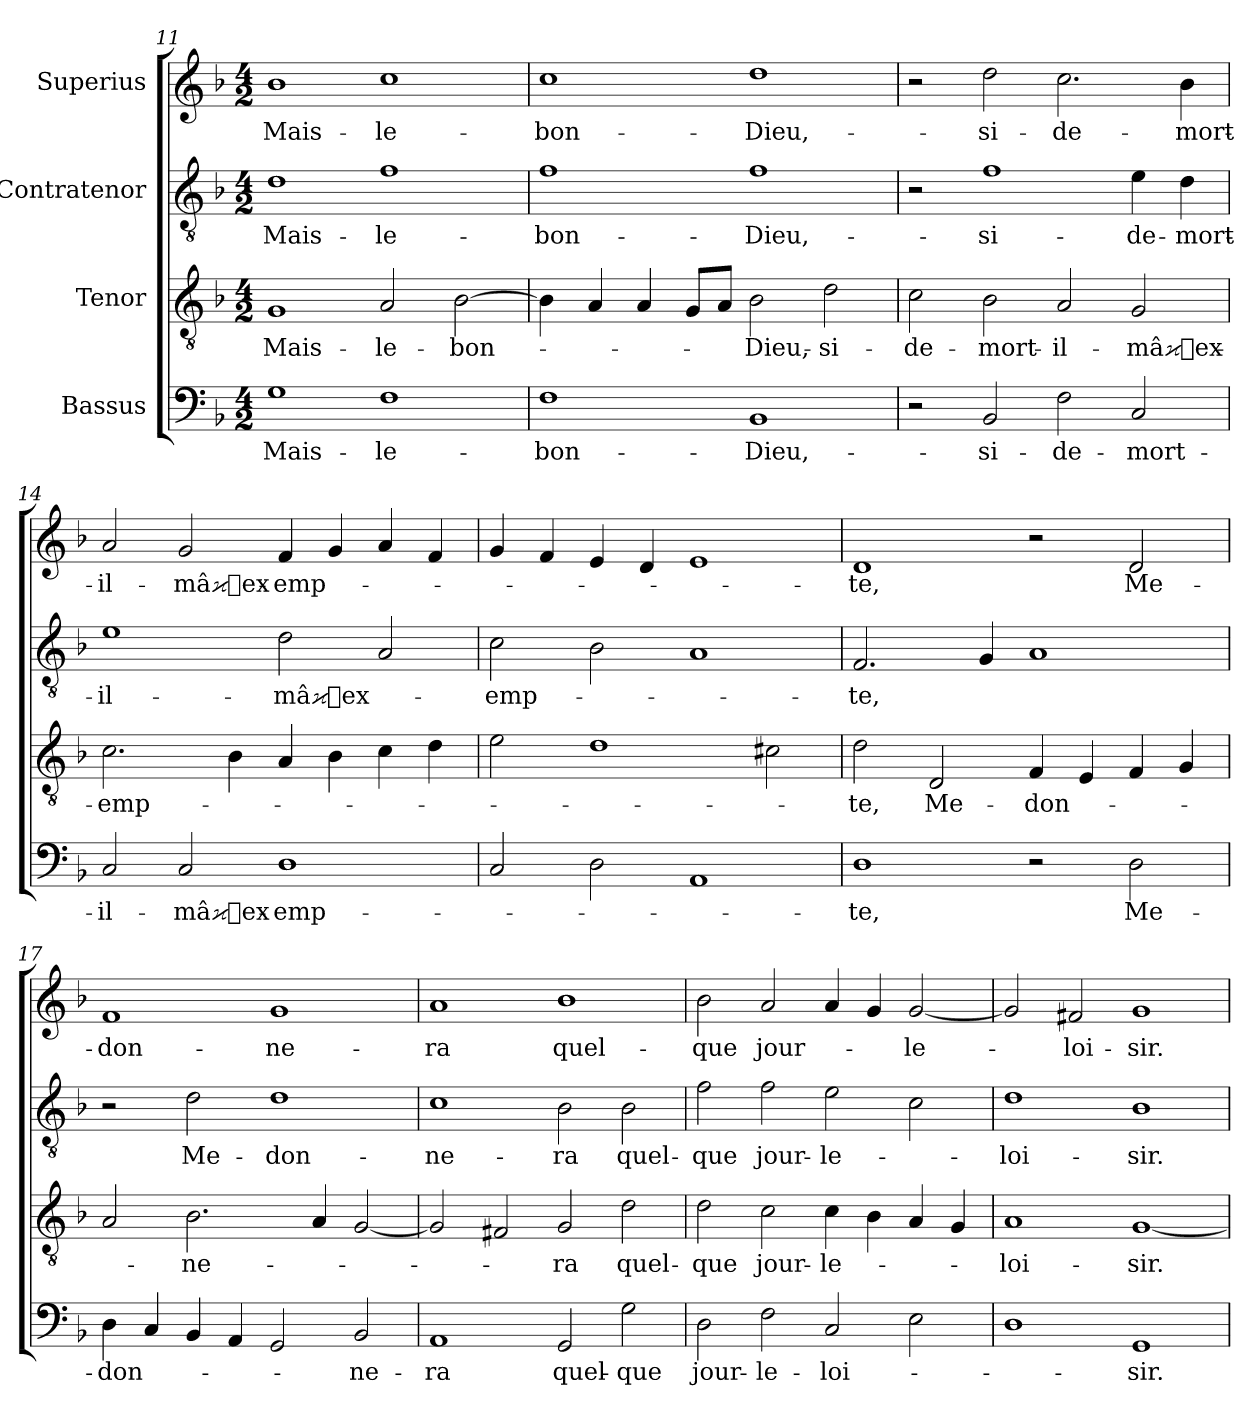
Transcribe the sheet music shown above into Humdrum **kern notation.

**kern	**text	**kern	**text	**kern	**text	**kern	**text
*part4	*part4	*part3	*part3	*part2	*part2	*part1	*part1
*staff4	*staff4	*staff3	*staff3	*staff2	*staff2	*staff1	*staff1
*I"Bassus	*	*I"Tenor	*	*I"Contratenor	*	*I"Superius	*
*clefF4	*	*clefGv2	*	*clefGv2	*	*clefG2	*
*k[b-]	*	*k[b-]	*	*k[b-]	*	*k[b-]	*
*M4/2	*	*M4/2	*	*M4/2	*	*M4/2	*
=11	=11	=11	=11	=11	=11	=11	=11
1G\	Mais-	1G/	Mais-	1d\	Mais-	1b-\	Mais-
1F\	le-	2A/	le-	1f\	le-	1cc\	le-
.	.	[2B-\	bon-	.	.	.	.
=12	=12	=12	=12	=12	=12	=12	=12
1F\	bon-	4B-\]	.	1f\	bon-	1cc\	bon-
.	.	4A/	.	.	.	.	.
.	.	4A/	.	.	.	.	.
.	.	8G/L	.	.	.	.	.
.	.	8A/J	.	.	.	.	.
1BB-/	Dieu,-	2B-\	Dieu,-	1f\	Dieu,-	1dd\	Dieu,-
.	.	2d\	si-	.	.	.	.
=13	=13	=13	=13	=13	=13	=13	=13
2r	.	2c\	de-	2r	.	2r	.
2BB-/	si-	2B-\	mort-	1f\	si-	2dd\	si-
2F\	de-	2A/	il-	.	.	2.cc\	de-
2C/	mort-	2G/	mâex-	4e\	de-	.	.
.	.	.	.	4d\	mort-	4b-\	mort-
=14	=14	=14	=14	=14	=14	=14	=14
2C/	il-	2.c\	-emp-	1e\	il-	2a/	il-
2C/	mâex-	.	.	.	.	2g/	mâex-
.	.	4B-\	.	.	.	.	.
1D\	-emp-	4A/	.	2d\	mâex-	4f/	-emp-
.	.	4B-\	.	.	.	4g/	.
.	.	4c\	.	2A/	.	4a/	.
.	.	4d\	.	.	.	4f/	.
=15	=15	=15	=15	=15	=15	=15	=15
2C/	.	2e\	.	2c\	-emp-	4g/	.
.	.	.	.	.	.	4f/	.
2D\	.	1d\	.	2B-\	.	4e/	.
.	.	.	.	.	.	4d/	.
1AA/	.	.	.	1A/	.	1e/	.
.	.	2c#X\	.	.	.	.	.
=16	=16	=16	=16	=16	=16	=16	=16
1D\	-te,	2d\	-te,	2.F/	-te,	1d/	-te,
.	.	2D/	Me-	.	.	.	.
.	.	.	.	4G/	.	.	.
2r	.	4F/	don-	1A/	.	2r	.
.	.	4E/	.	.	.	.	.
2D\	Me-	4F/	.	.	.	2d/	Me-
.	.	4G/	.	.	.	.	.
=17	=17	=17	=17	=17	=17	=17	=17
4D\	don-	2A/	.	2r	.	1f/	don-
4C/	.	.	.	.	.	.	.
4BB-/	.	2.B-\	-ne-	2d\	Me-	.	.
4AA/	.	.	.	.	.	.	.
2GG/	.	.	.	1d\	don-	1g/	-ne-
.	.	4A/	.	.	.	.	.
2BB-/	-ne-	[2G/	.	.	.	.	.
=18	=18	=18	=18	=18	=18	=18	=18
1AA/	-ra	2G/]	.	1c\	-ne-	1a/	-ra
.	.	2F#X/	.	.	.	.	.
2GG/	quel-	2G/	-ra	2B-\	-ra	1b-\	quel-
2G\	-que	2d\	quel-	2B-\	quel-	.	.
=19	=19	=19	=19	=19	=19	=19	=19
2D\	jour-	2d\	-que	2f\	-que	2b-\	-que
2F\	le-	2c\	jour-	2f\	jour-	2a/	jour-
2C/	loi-	4c\	le-	2e\	le-	4a/	.
.	.	4B-\	.	.	.	4g/	.
2E\	.	4A/	.	2c\	.	[2g/	le-
.	.	4G/	.	.	.	.	.
=20	=20	=20	=20	=20	=20	=20	=20
1D\	.	1A/	loi-	1d\	loi-	2g/]	.
.	.	.	.	.	.	2f#X/	loi-
1GG/	-sir.	[1G/	-sir.	1B-\	-sir.	1g/	-sir.
=	=	=	=	=	=	=	=
*-	*-	*-	*-	*-	*-	*-	*-
